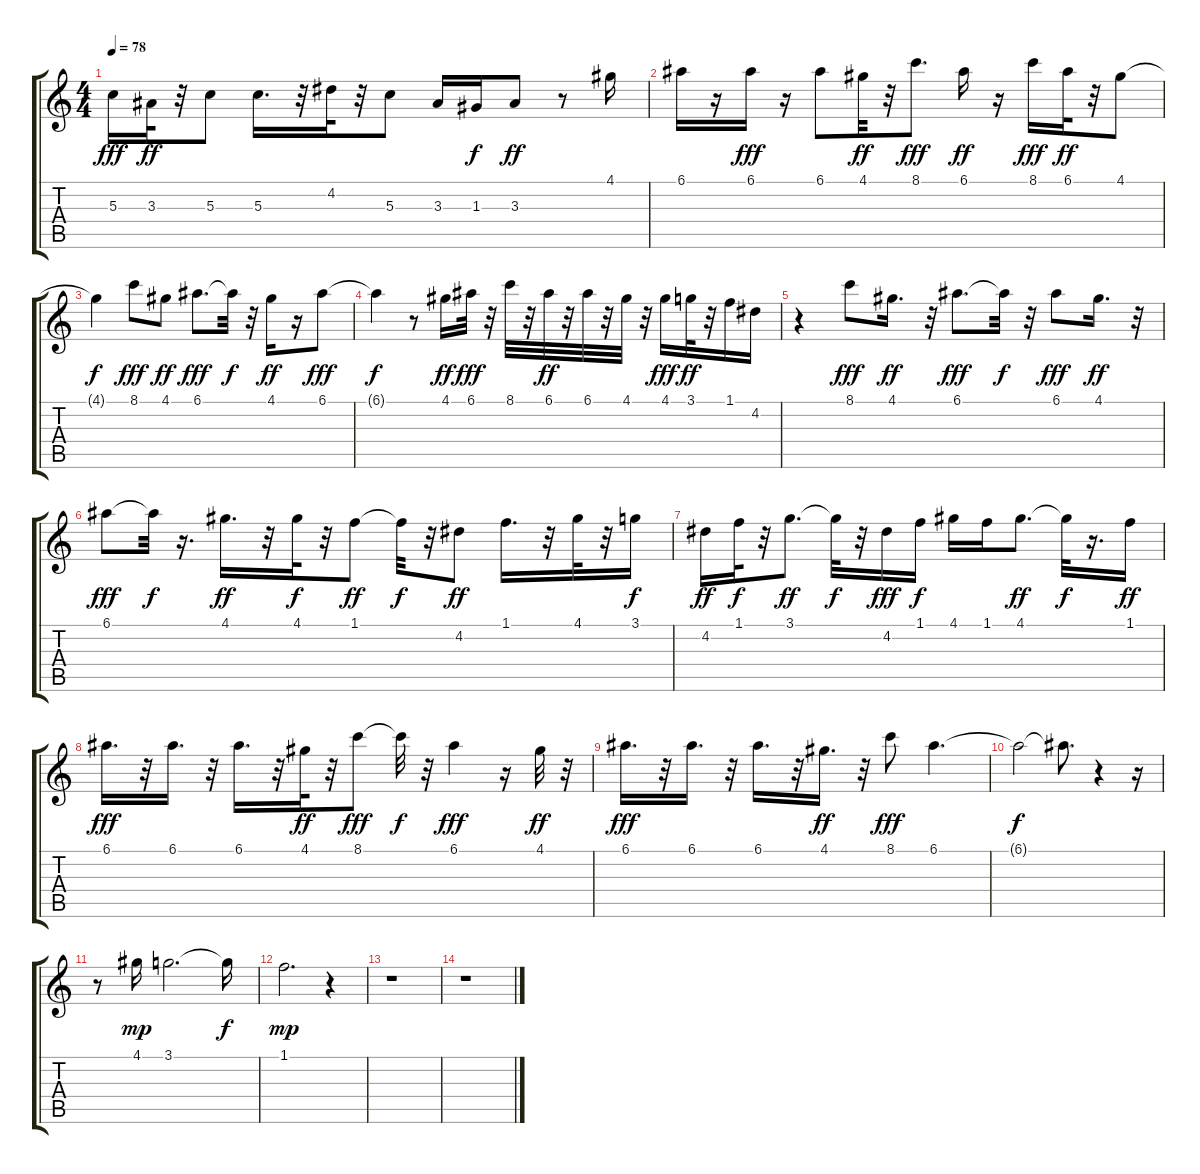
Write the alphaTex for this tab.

\track "" {instrument acousticguitarsteel}
\staff {score tabs}
\tuning (E4 B3 G3 D3 A2 E2) {hide}
\ts (4 4)
\tempo 78
\clef g2
\ks c
5.3.16{dy fff} 3.3.32{dy ff} r.32 5.3.8 5.3.16{d} r.32 4.2.32 r.32 5.3.8 3.3.16 1.3.16{dy f} 3.3.8{dy ff} r.8 4.1.16 |
6.1.16 r.16 6.1.16{dy fff} r.16 6.1.8 4.1.32{dy ff} r.32 8.1.8{d dy fff} 6.1.16{dy ff} r.16 8.1.16{dy fff} 6.1.32{dy ff} r.32 4.1.8 |
4.1{t}.4{dy f} 8.1.8{dy fff} 4.1.8{dy ff} 6.1.8{d dy fff} 6.1{t}.32{dy f} r.32 4.1.16{dy ff} r.16 6.1.8{dy fff} |
6.1{t}.4{dy f} r.8 4.1.16{dy ff} 6.1.32{dy fff} r.32 8.1.32 r.32 6.1.32{dy ff} r.32 6.1.32 r.32 4.1.32 r.32 4.1.16{dy fff} 3.1.32{dy ff} r.32 1.1.16 4.2.16 |
r.4 8.1.8{dy fff} 4.1.16{d dy ff} r.32 6.1.8{d dy fff} 6.1{t}.32{dy f} r.32 6.1.8{dy fff} 4.1.16{d dy ff} r.32 |
6.1.8{dy fff} 6.1{t}.32{dy f} r.16{d} 4.1.16{d dy ff} r.32 4.1.32{dy f} r.32 1.1.8{dy ff} 1.1{t}.32{dy f} r.32 4.2.8{dy ff} 1.1.16{d} r.32 4.1.32 r.32 3.1.16{dy f} |
4.2.16{dy ff} 1.1.32{dy f} r.32 3.1.8{d dy ff} 3.1{t}.32{dy f} r.32 4.2.16{dy fff} 1.1.16{dy f} 4.1.16 1.1.16 4.1.8{d dy ff} 4.1{t}.32{dy f} r.16{d} 1.1.16{dy ff} |
6.1.16{d dy fff} r.32 6.1.16{d} r.32 6.1.16{d} r.32 4.1.32{dy ff} r.32 8.1.8{dy fff} 8.1{t}.32{dy f} r.32 6.1.4{dy fff} r.16 4.1.32{dy ff} r.32 |
6.1.16{d dy fff} r.32 6.1.16{d} r.32 6.1.16{d} r.32 4.1.16{d dy ff} r.32 8.1.8{dy fff} 6.1.4{d} |
6.1{t}.2{dy f} 6.1{t}.8{d} r.4 r.16 |
r.8 4.1.16{dy mp} 3.1.2{d} 3.1{t}.16{dy f} |
1.1.2{d dy mp} r.4 |
r.1 |
r.1
